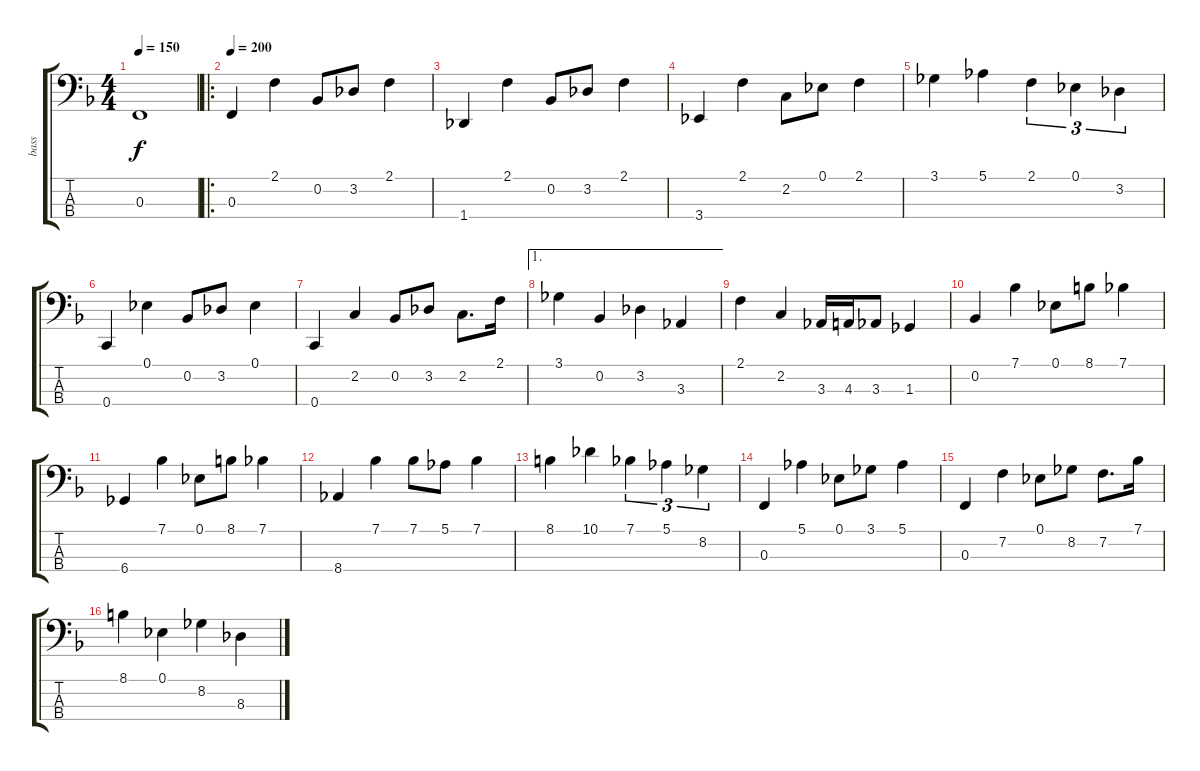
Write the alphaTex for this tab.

\track ("bass" "bass") {instrument electricbassfinger}
\staff {score tabs}
\tuning (Eb2 Bb1 F1 C1) {hide}
\ts (4 4)
\tempo 150
\clef f4
\ks dminor
0.3.1{dy f} |
\ro
\tempo 200
0.3.4 2.1.4 0.2.8 3.2.8 2.1.4 |
1.4.4 2.1.4 0.2.8 3.2.8 2.1.4 |
3.4.4 2.1.4 2.2.8 0.1.8 2.1.4 |
3.1.4 5.1.4 2.1.4{tu (3 2)} 0.1.4{tu (3 2)} 3.2.4{tu (3 2)} |
0.4.4 0.1.4 0.2.8 3.2.8 0.1.4 |
0.4.4 2.2.4 0.2.8 3.2.8 2.2.8{d} 2.1.16 |
\ae 1
3.1.4 0.2.4 3.2.4 3.3.4 |
2.1.4 2.2.4 3.3.16 4.3.16 3.3.8 1.3.4 |
0.2.4 7.1.4 0.1.8 8.1.8 7.1.4 |
6.4.4 7.1.4 0.1.8 8.1.8 7.1.4 |
8.4.4 7.1.4 7.1.8 5.1.8 7.1.4 |
8.1.4 10.1.4 7.1.4{tu (3 2)} 5.1.4{tu (3 2)} 8.2.4{tu (3 2)} |
0.3.4 5.1.4 0.1.8 3.1.8 5.1.4 |
0.3.4 7.2.4 0.1.8 8.2.8 7.2.8{d} 7.1.16 |
8.1.4 0.1.4 8.2.4 8.3.4
